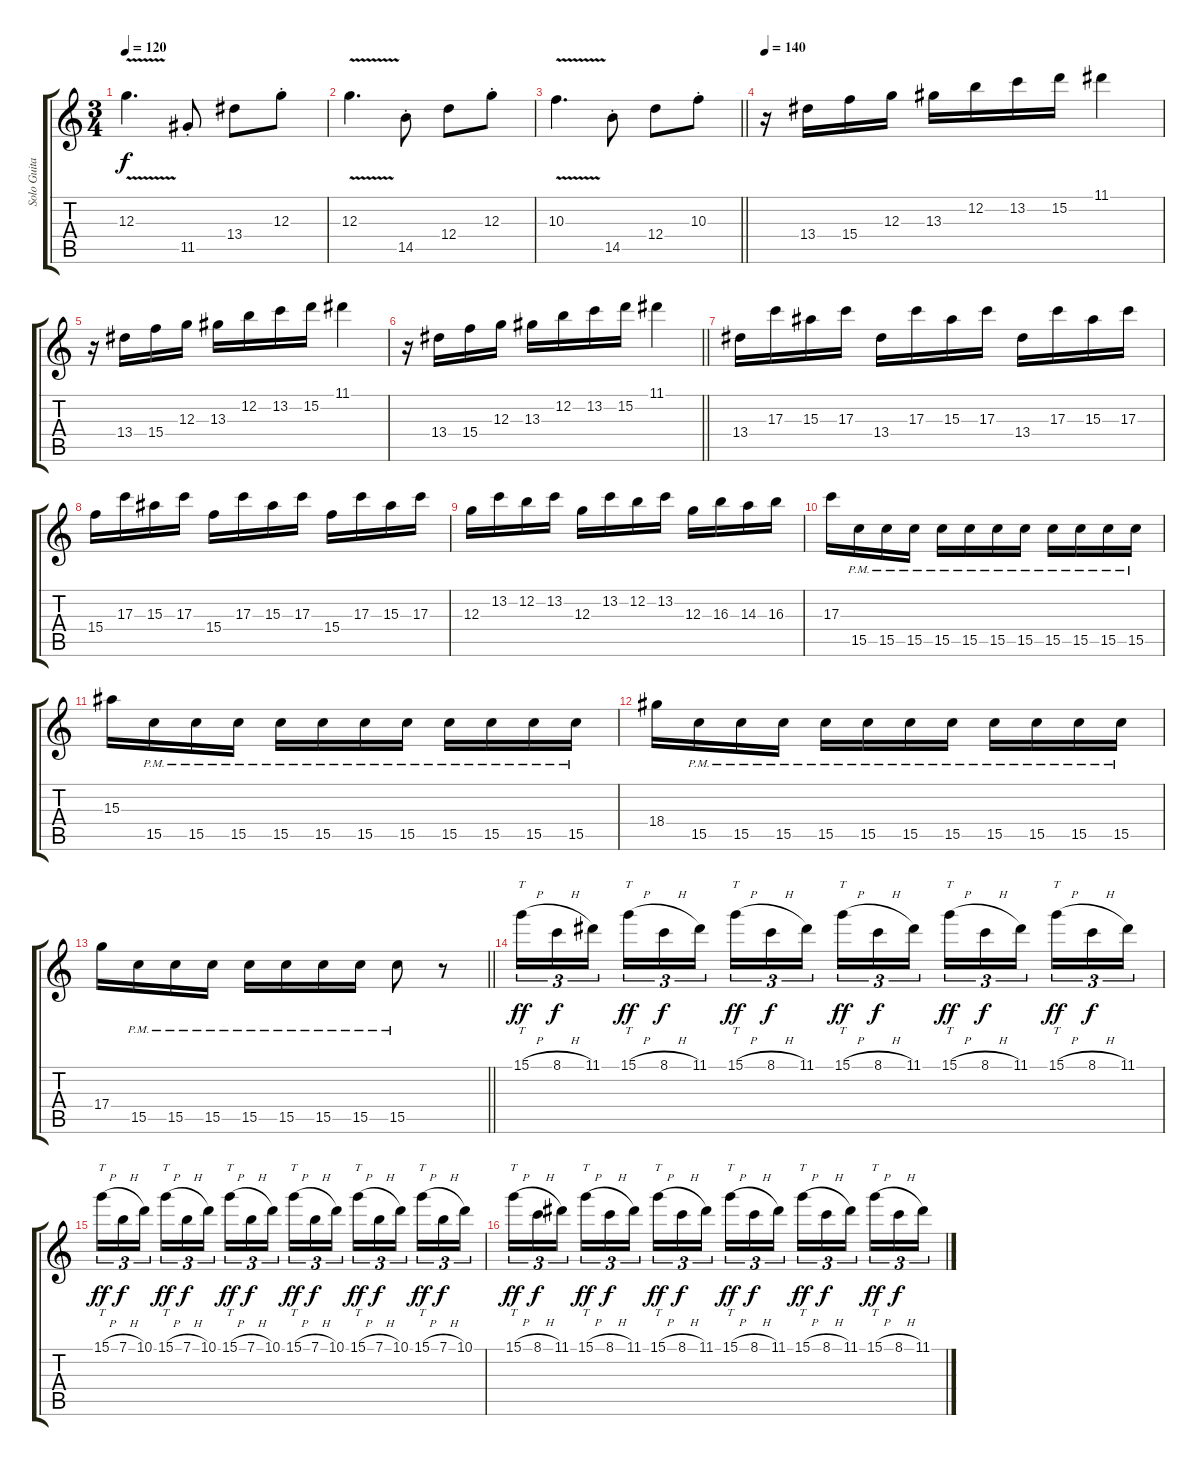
\track ("Solo Guitar 1" "Solo Guita") {instrument overdrivenguitar}
\staff {score tabs}
\tuning (E4 B3 G3 D3 A2 E2) {hide}
\ts (3 4)
\tempo 120
\clef g2
\ks c
12.3{v}.4{d dy f} 11.5{st}.8 13.4.8 12.3{st}.8 |
12.3{v}.4{d} 14.5{st}.8 12.4.8 12.3{st}.8 |
\barLineRight lightlight
10.3{v}.4{d} 14.5{st}.8 12.4.8 10.3{st}.8 |
\tempo 140
r.16 13.4.16 15.4.16 12.3.16 13.3.16 12.2.16 13.2.16 15.2.16 11.1.4 |
r.16 13.4.16 15.4.16 12.3.16 13.3.16 12.2.16 13.2.16 15.2.16 11.1.4 |
\barLineRight lightlight
r.16 13.4.16 15.4.16 12.3.16 13.3.16 12.2.16 13.2.16 15.2.16 11.1.4 |
13.4.16 17.3.16 15.3.16 17.3.16 13.4.16 17.3.16 15.3.16 17.3.16 13.4.16 17.3.16 15.3.16 17.3.16 |
15.4.16 17.3.16 15.3.16 17.3.16 15.4.16 17.3.16 15.3.16 17.3.16 15.4.16 17.3.16 15.3.16 17.3.16 |
12.3.16 13.2.16 12.2.16 13.2.16 12.3.16 13.2.16 12.2.16 13.2.16 12.3.16 16.3.16 14.3.16 16.3.16 |
17.3.16 15.5{pm}.16 15.5{pm}.16 15.5{pm}.16 15.5{pm}.16 15.5{pm}.16 15.5{pm}.16 15.5{pm}.16 15.5{pm}.16 15.5{pm}.16 15.5{pm}.16 15.5{pm}.16 |
15.3.16 15.5{pm}.16 15.5{pm}.16 15.5{pm}.16 15.5{pm}.16 15.5{pm}.16 15.5{pm}.16 15.5{pm}.16 15.5{pm}.16 15.5{pm}.16 15.5{pm}.16 15.5{pm}.16 |
18.4.16 15.5{pm}.16 15.5{pm}.16 15.5{pm}.16 15.5{pm}.16 15.5{pm}.16 15.5{pm}.16 15.5{pm}.16 15.5{pm}.16 15.5{pm}.16 15.5{pm}.16 15.5{pm}.16 |
\barLineRight lightlight
17.4.16 15.5{pm}.16 15.5{pm}.16 15.5{pm}.16 15.5{pm}.16 15.5{pm}.16 15.5{pm}.16 15.5{pm}.16 15.5{pm}.8 r.8 |
15.1{h}.16{tt tu (3 2) dy ff} 8.1{h}.16{tu (3 2) dy f} 11.1.16{tu (3 2) beam splitsecondary} 15.1{h}.16{tt tu (3 2) dy ff} 8.1{h}.16{tu (3 2) dy f} 11.1.16{tu (3 2)} 15.1{h}.16{tt tu (3 2) dy ff} 8.1{h}.16{tu (3 2) dy f} 11.1.16{tu (3 2) beam splitsecondary} 15.1{h}.16{tt tu (3 2) dy ff} 8.1{h}.16{tu (3 2) dy f} 11.1.16{tu (3 2)} 15.1{h}.16{tt tu (3 2) dy ff} 8.1{h}.16{tu (3 2) dy f} 11.1.16{tu (3 2) beam splitsecondary} 15.1{h}.16{tt tu (3 2) dy ff} 8.1{h}.16{tu (3 2) dy f} 11.1.16{tu (3 2)} |
15.1{h}.16{tt tu (3 2) dy ff} 7.1{h}.16{tu (3 2) dy f} 10.1.16{tu (3 2) beam splitsecondary} 15.1{h}.16{tt tu (3 2) dy ff} 7.1{h}.16{tu (3 2) dy f} 10.1.16{tu (3 2)} 15.1{h}.16{tt tu (3 2) dy ff} 7.1{h}.16{tu (3 2) dy f} 10.1.16{tu (3 2) beam splitsecondary} 15.1{h}.16{tt tu (3 2) dy ff} 7.1{h}.16{tu (3 2) dy f} 10.1.16{tu (3 2)} 15.1{h}.16{tt tu (3 2) dy ff} 7.1{h}.16{tu (3 2) dy f} 10.1.16{tu (3 2) beam splitsecondary} 15.1{h}.16{tt tu (3 2) dy ff} 7.1{h}.16{tu (3 2) dy f} 10.1.16{tu (3 2)} |
15.1{h}.16{tt tu (3 2) dy ff} 8.1{h}.16{tu (3 2) dy f} 11.1.16{tu (3 2) beam splitsecondary} 15.1{h}.16{tt tu (3 2) dy ff} 8.1{h}.16{tu (3 2) dy f} 11.1.16{tu (3 2)} 15.1{h}.16{tt tu (3 2) dy ff} 8.1{h}.16{tu (3 2) dy f} 11.1.16{tu (3 2) beam splitsecondary} 15.1{h}.16{tt tu (3 2) dy ff} 8.1{h}.16{tu (3 2) dy f} 11.1.16{tu (3 2)} 15.1{h}.16{tt tu (3 2) dy ff} 8.1{h}.16{tu (3 2) dy f} 11.1.16{tu (3 2) beam splitsecondary} 15.1{h}.16{tt tu (3 2) dy ff} 8.1{h}.16{tu (3 2) dy f} 11.1.16{tu (3 2)}
